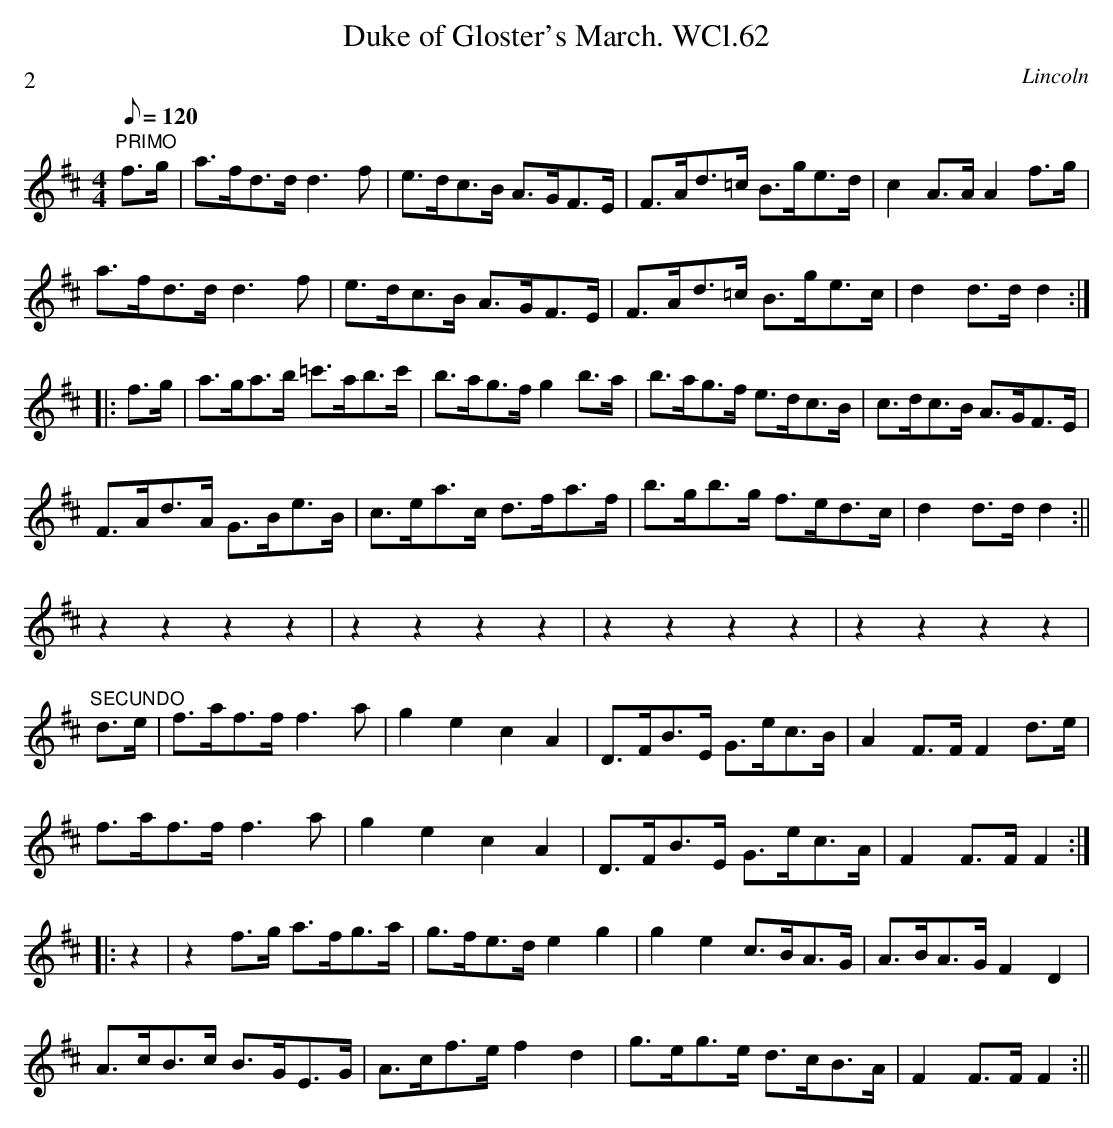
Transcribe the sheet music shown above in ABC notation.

X:1
T:Duke of Gloster's March. WCl.62
M:4/4
L:1/8
Q:120
O:Lincoln
P:2
K:D
"PRIMO"f>g|a>fd>d d3f|e>dc>B A>GF>E|F>Ad>=c B>ge>d|c2A>A A2f>g|!
a>fd>d d3f|e>dc>B A>GF>E|F>Ad>=c B>ge>c|d2d>d d2::!
f>g|a>ga>b =c'>ab>c'|b>ag>f g2b>a|b>ag>f e>dc>B|c>dc>B A>GF>E|!
F>Ad>A G>Be>B|c>ea>c d>fa>f|b>gb>g f>ed>c|d2 d>d d2:||!
z2z2z2z2|z2z2z2z2|z2z2z2z2|z2z2z2z2|!
"SECUNDO"d>e|f>af>f f3a|g2e2c2A2|D>FB>E G>ec>B|A2F>FF2d>e|!
f>af>f f3a|g2e2c2A2|D>FB>E G>ec>A|F2F>FF2::!
z2|z2f>g a>fg>a|g>fe>de2g2|g2e2c>BA>G|A>BA>G F2D2|!
A>cB>c B>GE>G|A>cf>ef2d2|g>eg>e d>cB>A|F2F>FF2:||
